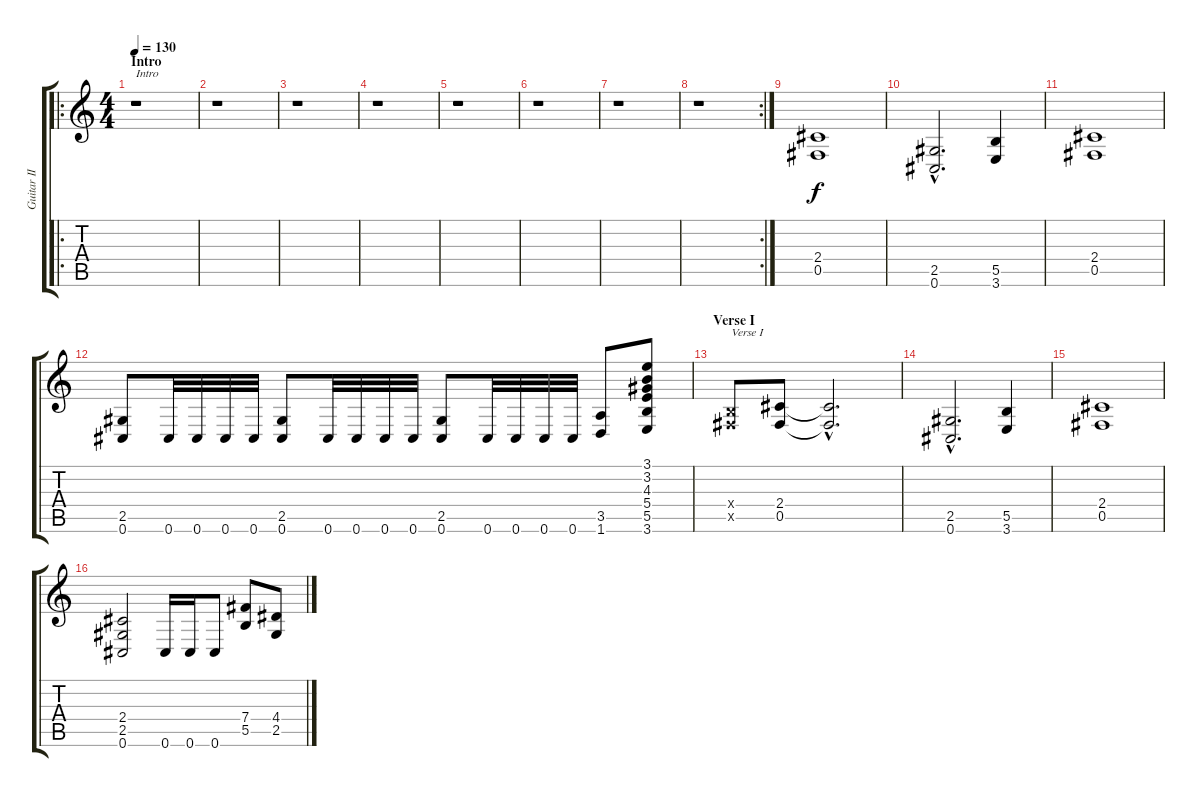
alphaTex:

\track ("Guitar II [Henriksson]" "Guitar II ") {instrument distortionguitar}
\staff {score tabs}
\tuning (Db4 Ab3 E3 B2 Gb2 Db2) {hide}
\ro
\ts (4 4)
\section ("" "Intro")
\tempo 130
\clef g2
\ks c
r.1{txt "Intro" dy f instrument distortionguitar} |
r.1 |
r.1 |
r.1 |
r.1 |
r.1 |
r.1 |
\rc 2
r.1 |
(2.4 0.5).1 |
(2.5{hac} 0.6{hac}).2{d} (5.5 3.6).4 |
(2.4 0.5).1 |
(2.5 0.6).8 0.6.32 0.6.32 0.6.32 0.6.32 (2.5 0.6).8 0.6.32 0.6.32 0.6.32 0.6.32 (2.5 0.6).8 0.6.32 0.6.32 0.6.32 0.6.32 (3.5 1.6).8 (3.1 3.2 4.3 5.4 5.5 3.6).8 |
\section ("" "Verse I")
(0.4{x} 0.5{x}).8{txt "Verse I"} (2.4 0.5).8 (2.4{hac t} 0.5{hac t}).2{d} |
(2.5{hac} 0.6{hac}).2{d} (5.5 3.6).4 |
(2.4 0.5).1 |
(2.4 2.5 0.6).2 0.6.16 0.6.16 0.6.8 (7.4 5.5).8 (4.4 2.5).8
